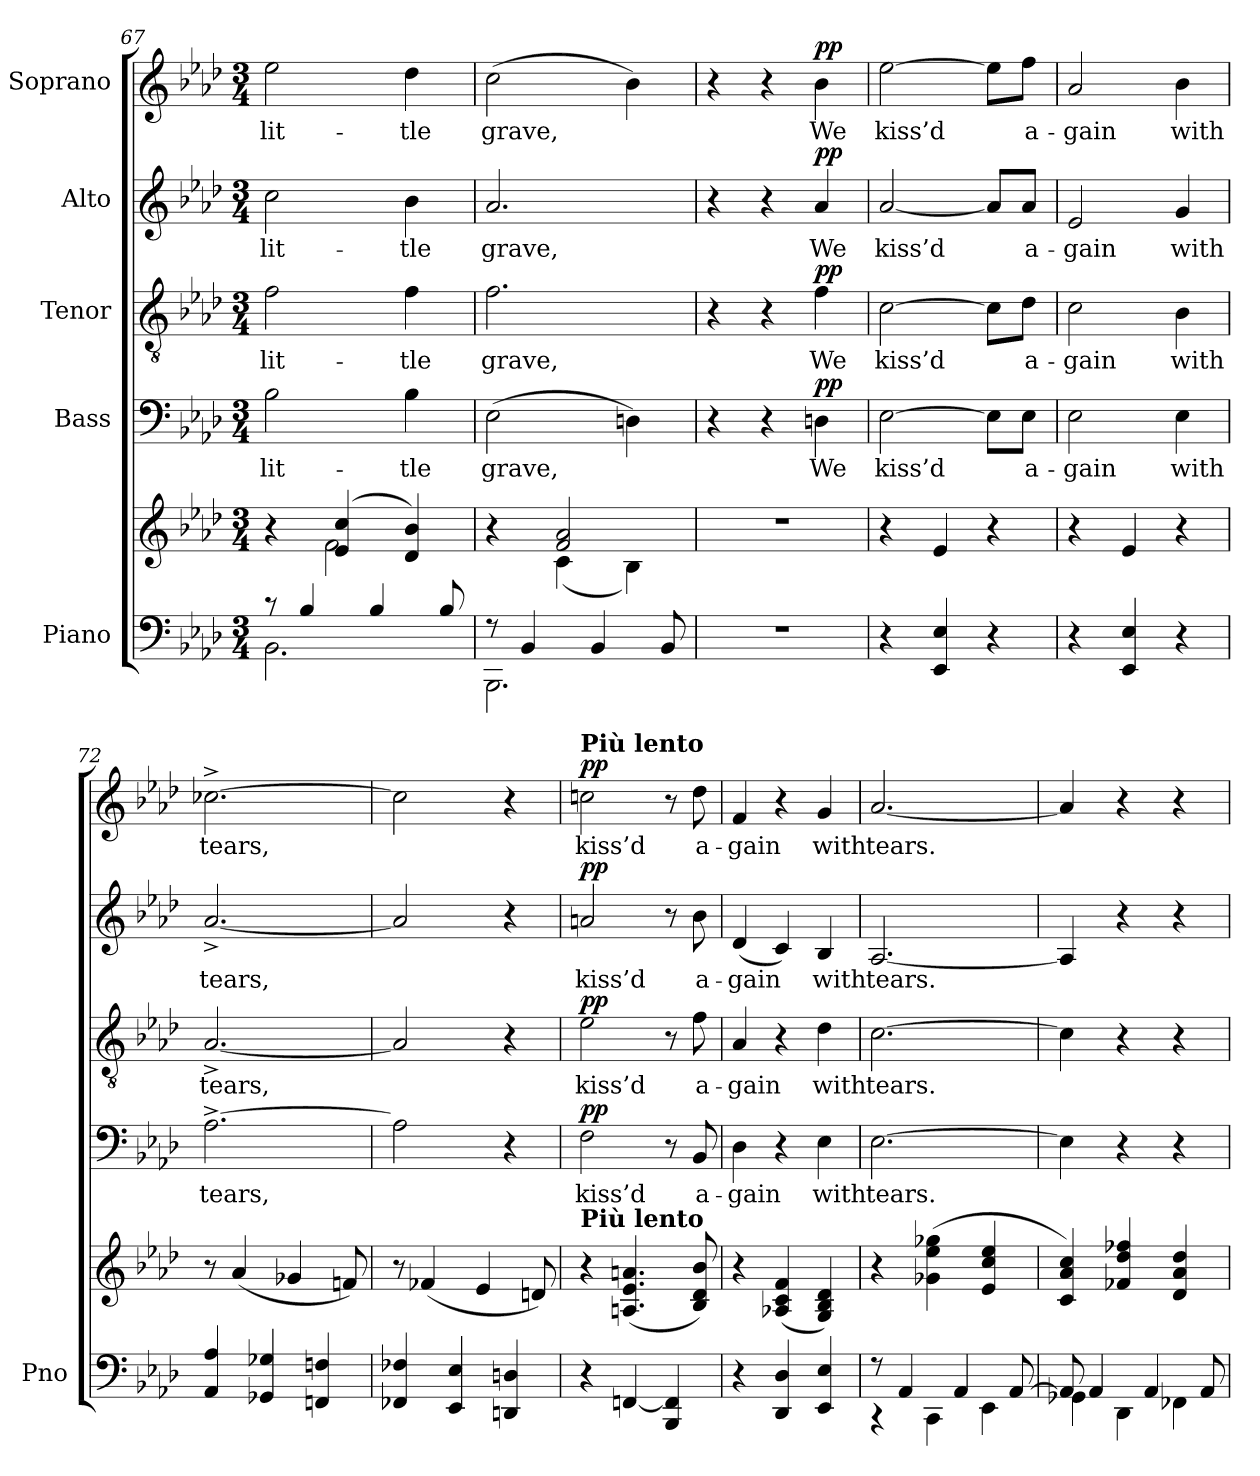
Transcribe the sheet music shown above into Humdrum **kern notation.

**kern	**kern	**kern	**text	**dynam	**kern	**text	**dynam	**kern	**text	**dynam	**kern	**text	**dynam
*part5	*part5	*part4	*part4	*part4	*part3	*part3	*part3	*part2	*part2	*part2	*part1	*part1	*part1
*staff6	*staff5	*staff4	*staff4	*staff4	*staff3	*staff3	*staff3	*staff2	*staff2	*staff2	*staff1	*staff1	*staff1
*I"Piano	*	*I"Bass	*	*	*I"Tenor	*	*	*I"Alto	*	*	*I"Soprano	*	*
*I'Pno	*	*	*	*	*	*	*	*	*	*	*	*	*
*clefF4	*clefG2	*clefF4	*	*	*clefGv2	*	*	*clefG2	*	*	*clefG2	*	*
*k[b-e-a-d-]	*k[b-e-a-d-]	*k[b-e-a-d-]	*	*	*k[b-e-a-d-]	*	*	*k[b-e-a-d-]	*	*	*k[b-e-a-d-]	*	*
*M3/4	*M3/4	*M3/4	*	*	*M3/4	*	*	*M3/4	*	*	*M3/4	*	*
=67	=67	=67	=67	=67	=67	=67	=67	=67	=67	=67	=67	=67	=67
*^	*^	*	*	*	*	*	*	*	*	*	*	*	*
8r	2.BB-\	4r	4ryy	2B-\	lit-	.	2f\	lit-	.	2cc\	lit-	.	2ee-\	lit-	.
4B-/	.	.	.	.	.	.	.	.	.	.	.	.	.	.	.
.	.	(4e-/ 4cc/	2f\	.	.	.	.	.	.	.	.	.	.	.	.
4B-/	.	.	.	.	.	.	.	.	.	.	.	.	.	.	.
.	.	4d-/ 4b-/)	.	4B-\	-tle	.	4f\	-tle	.	4b-\	-tle	.	4dd-\	-tle	.
8B-/	.	.	.	.	.	.	.	.	.	.	.	.	.	.	.
=68	=68	=68	=68	=68	=68	=68	=68	=68	=68	=68	=68	=68	=68	=68	=68
8r	2.BBB-\	4r	4ryy	(2E-\	grave,	.	2.f\	grave,	.	2.a-/	grave,	.	(2cc\	grave,	.
4BB-/	.	.	.	.	.	.	.	.	.	.	.	.	.	.	.
.	.	2f/ 2a-/	(4c\	.	.	.	.	.	.	.	.	.	.	.	.
4BB-/	.	.	.	.	.	.	.	.	.	.	.	.	.	.	.
.	.	.	4B-\)	4Dn\)	.	.	.	.	.	.	.	.	4b-\)	.	.
8BB-/	.	.	.	.	.	.	.	.	.	.	.	.	.	.	.
*v	*v	*	*	*	*	*	*	*	*	*	*	*	*	*	*
*	*v	*v	*	*	*	*	*	*	*	*	*	*	*	*
=69	=69	=69	=69	=69	=69	=69	=69	=69	=69	=69	=69	=69	=69
2.r	2.r	4r	.	.	4r	.	.	4r	.	.	4r	.	.
.	.	4r	.	.	4r	.	.	4r	.	.	4r	.	.
!	!	!	!	!LO:DY:a	!	!	!LO:DY:a	!	!	!LO:DY:a	!	!	!LO:DY:a
.	.	4Dn\	We	pp	4f\	We	pp	4a-/	We	pp	4b-\	We	pp
=70	=70	=70	=70	=70	=70	=70	=70	=70	=70	=70	=70	=70	=70
4r	4r	[2E-\	kiss’d	.	[2c\	kiss’d	.	[2a-/	kiss’d	.	[2ee-\	kiss’d	.
4EE-/ 4E-/	4e-/	.	.	.	.	.	.	.	.	.	.	.	.
4r	4r	8E-\L]	.	.	8c\L]	.	.	8a-/L]	.	.	8ee-\L]	.	.
.	.	8E-\J	a-	.	8d-\J	a-	.	8a-/J	a-	.	8ff\J	a-	.
=71	=71	=71	=71	=71	=71	=71	=71	=71	=71	=71	=71	=71	=71
4r	4r	2E-\	-gain	.	2c\	-gain	.	2e-/	-gain	.	2a-/	-gain	.
4EE-/ 4E-/	4e-/	.	.	.	.	.	.	.	.	.	.	.	.
4r	4r	4E-\	with	.	4B-\	with	.	4g/	with	.	4b-\	with	.
=72	=72	=72	=72	=72	=72	=72	=72	=72	=72	=72	=72	=72	=72
4AA-/ 4A-/	8r	[2.A-^\	tears,	.	[2.A-^>/	tears,	.	[2.a-^>/	tears,	.	[2.cc-X^\	tears,	.
.	(4a-/	.	.	.	.	.	.	.	.	.	.	.	.
4GG-X/ 4G-X/	.	.	.	.	.	.	.	.	.	.	.	.	.
.	4g-X/	.	.	.	.	.	.	.	.	.	.	.	.
4FFn/ 4Fn/	.	.	.	.	.	.	.	.	.	.	.	.	.
.	8fn/)	.	.	.	.	.	.	.	.	.	.	.	.
=73	=73	=73	=73	=73	=73	=73	=73	=73	=73	=73	=73	=73	=73
4FF-X/ 4F-X/	8r	2A-\]	.	.	2A-/]	.	.	2a-/]	.	.	2cc-\]	.	.
.	(4f-X/	.	.	.	.	.	.	.	.	.	.	.	.
4EE-/ 4E-/	.	.	.	.	.	.	.	.	.	.	.	.	.
.	4e-/	.	.	.	.	.	.	.	.	.	.	.	.
4DDn/ 4Dn/	.	4r	.	.	4r	.	.	4r	.	.	4r	.	.
.	8dn/)	.	.	.	.	.	.	.	.	.	.	.	.
=74	=74	=74	=74	=74	=74	=74	=74	=74	=74	=74	=74	=74	=74
!	!	!	!	!	!	!	!	!	!	!	!LO:TX:a:B:t=Più lento	!	!
!	!LO:TX:a:B:t=Più lento	!	!	!	!	!	!	!	!	!	!	!	!
!	!	!	!	!LO:DY:a	!	!	!LO:DY:a	!	!	!LO:DY:a	!	!	!LO:DY:a
4r	4r	2F\	kiss’d	pp	2e-\	kiss’d	pp	2an/	kiss’d	pp	2ccn\	kiss’d	pp
[>4FFn/	(>4.An/ 4.e-/ 4.an/	.	.	.	.	.	.	.	.	.	.	.	.
4BBB-/ 4FF/]	.	8r	.	.	8r	.	.	8r	.	.	8r	.	.
.	8B-/ 8d-/ 8b-/)	8BB-/	a-	.	8f\	a-	.	8b-\	a-	.	8dd-\	a-	.
=75	=75	=75	=75	=75	=75	=75	=75	=75	=75	=75	=75	=75	=75
4r	4r	4D-\	-gain	.	4A-/	-gain	.	(4d-/	-gain	.	4f/	-gain	.
4DD-/ 4D-/	(>4A-X/ 4c/ 4f/	4r	.	.	4r	.	.	4c/)	.	.	4r	.	.
4EE-/ 4E-/	4G/ 4B-/ 4d-/)	4E-\	with	.	4d-\	with	.	4B-/	with	.	4g/	with	.
=76	=76	=76	=76	=76	=76	=76	=76	=76	=76	=76	=76	=76	=76
*^	*	*	*	*	*	*	*	*	*	*	*	*	*
8r	4r	4r	[2.E-\	tears.	.	[2.c\	tears.	.	[2.A-/	tears.	.	[2.a-/	tears.	.
4AA-/	.	.	.	.	.	.	.	.	.	.	.	.	.	.
.	4CC\	(4g-X\ 4ee-\ 4gg-X\	.	.	.	.	.	.	.	.	.	.	.	.
4AA-/	.	.	.	.	.	.	.	.	.	.	.	.	.	.
.	4EE-\	4e-/ 4cc/ 4ee-/	.	.	.	.	.	.	.	.	.	.	.	.
[8AA-/	.	.	.	.	.	.	.	.	.	.	.	.	.	.
=77	=77	=77	=77	=77	=77	=77	=77	=77	=77	=77	=77	=77	=77	=77
8AA-/]	4GG-X\	4c/ 4a-/ 4cc/)	4E-\]	.	.	4c\]	.	.	4A-/]	.	.	4a-/]	.	.
4AA-/	.	.	.	.	.	.	.	.	.	.	.	.	.	.
.	4DD-\	4f-X/ 4dd-/ 4ff-X/	4r	.	.	4r	.	.	4r	.	.	4r	.	.
4AA-/	.	.	.	.	.	.	.	.	.	.	.	.	.	.
.	4FF-X\	4d-/ 4a-/ 4dd-/	4r	.	.	4r	.	.	4r	.	.	4r	.	.
8AA-/	.	.	.	.	.	.	.	.	.	.	.	.	.	.
*v	*v	*	*	*	*	*	*	*	*	*	*	*	*	*
=	=	=	=	=	=	=	=	=	=	=	=	=	=
*-	*-	*-	*-	*-	*-	*-	*-	*-	*-	*-	*-	*-	*-
